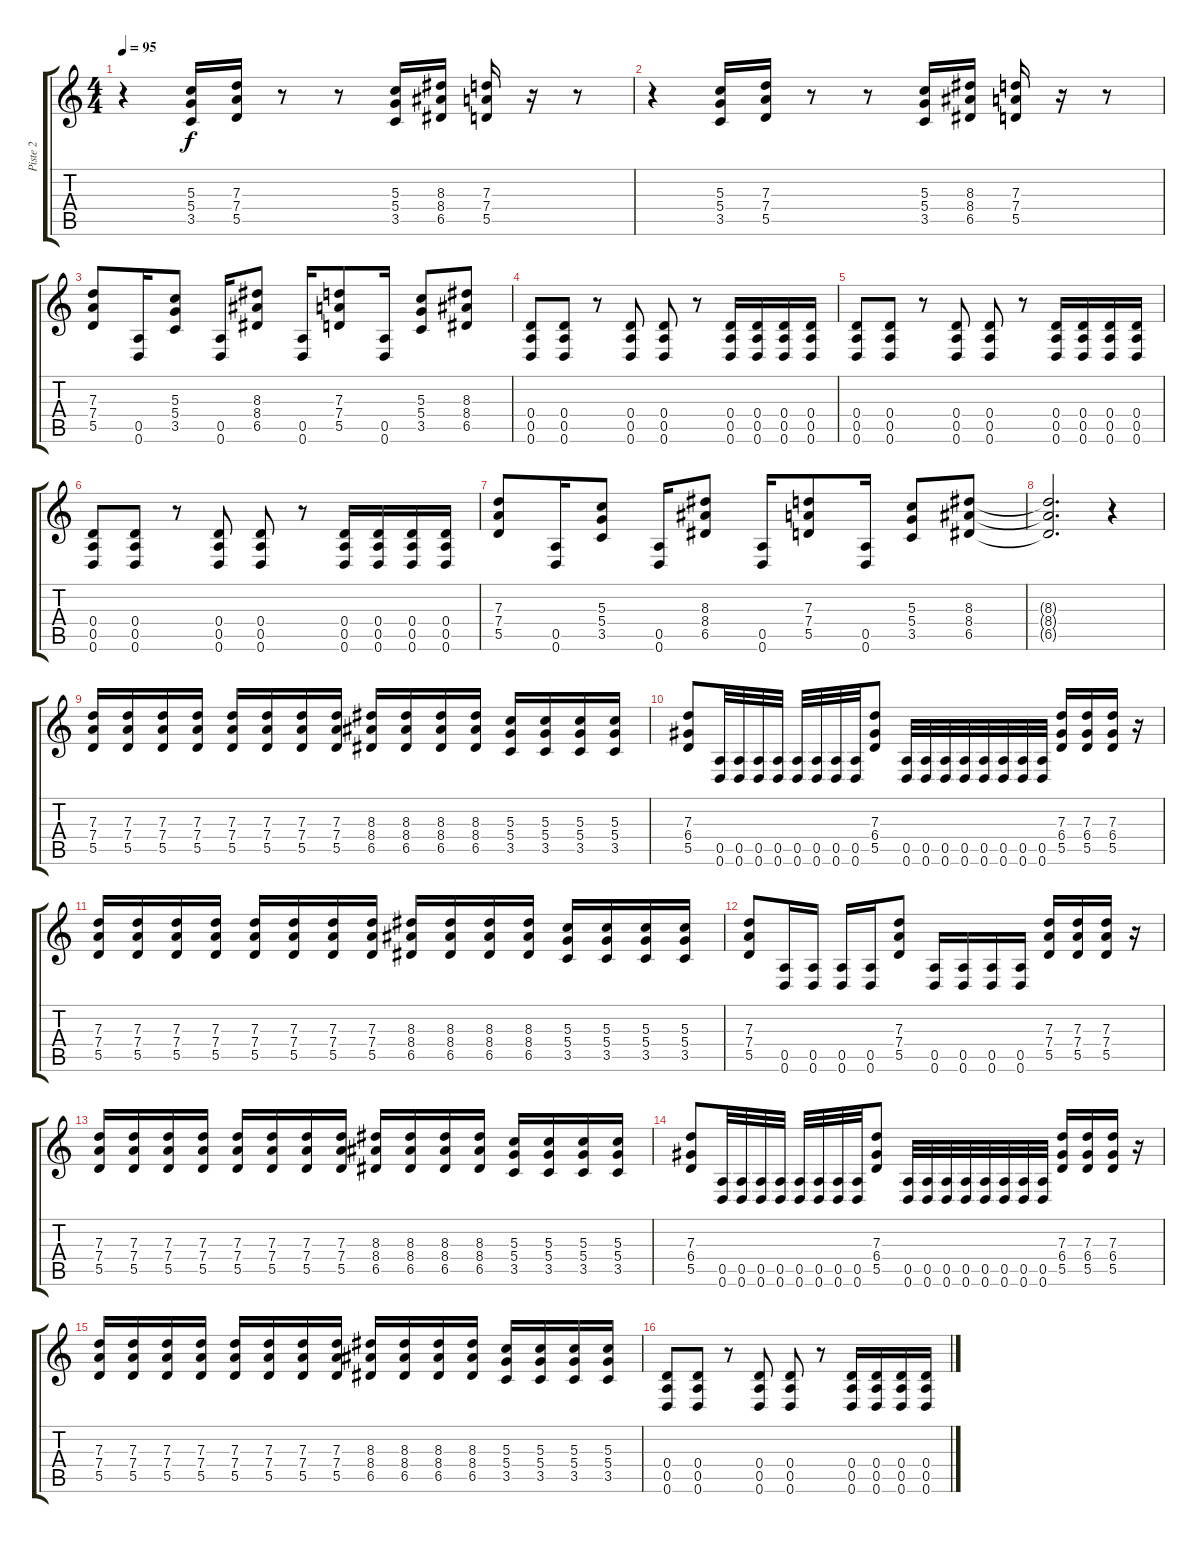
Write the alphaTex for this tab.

\track ("Piste 2" "Piste 2") {instrument distortionguitar}
\staff {score tabs}
\tuning (E4 B3 G3 D3 A2 D2) {hide}
\ts (4 4)
\tempo 95
\clef g2
\ks c
r.4{dy f} (5.3 5.4 3.5).16 (7.3 7.4 5.5).16 r.8 r.8 (5.3 5.4 3.5).16 (8.3 8.4 6.5).16 (7.3 7.4 5.5).16 r.16 r.8 |
r.4 (5.3 5.4 3.5).16 (7.3 7.4 5.5).16 r.8 r.8 (5.3 5.4 3.5).16 (8.3 8.4 6.5).16 (7.3 7.4 5.5).16 r.16 r.8 |
(7.3 7.4 5.5).8 (0.5 0.6).16 (5.3 5.4 3.5).8 (0.5 0.6).16 (8.3 8.4 6.5).8 (0.5 0.6).16 (7.3 7.4 5.5).8 (0.5 0.6).16 (5.3 5.4 3.5).8 (8.3 8.4 6.5).8 |
(0.4 0.5 0.6).8 (0.4 0.5 0.6).8 r.8 (0.4 0.5 0.6).8 (0.4 0.5 0.6).8 r.8 (0.4 0.5 0.6).16 (0.4 0.5 0.6).16 (0.4 0.5 0.6).16 (0.4 0.5 0.6).16 |
(0.4 0.5 0.6).8 (0.4 0.5 0.6).8 r.8 (0.4 0.5 0.6).8 (0.4 0.5 0.6).8 r.8 (0.4 0.5 0.6).16 (0.4 0.5 0.6).16 (0.4 0.5 0.6).16 (0.4 0.5 0.6).16 |
(0.4 0.5 0.6).8 (0.4 0.5 0.6).8 r.8 (0.4 0.5 0.6).8 (0.4 0.5 0.6).8 r.8 (0.4 0.5 0.6).16 (0.4 0.5 0.6).16 (0.4 0.5 0.6).16 (0.4 0.5 0.6).16 |
(7.3 7.4 5.5).8 (0.5 0.6).16 (5.3 5.4 3.5).8 (0.5 0.6).16 (8.3 8.4 6.5).8 (0.5 0.6).16 (7.3 7.4 5.5).8 (0.5 0.6).16 (5.3 5.4 3.5).8 (8.3 8.4 6.5).8 |
(8.3{t} 8.4{t} 6.5{t}).2{d} r.4 |
(7.3 7.4 5.5).16 (7.3 7.4 5.5).16 (7.3 7.4 5.5).16 (7.3 7.4 5.5).16 (7.3 7.4 5.5).16 (7.3 7.4 5.5).16 (7.3 7.4 5.5).16 (7.3 7.4 5.5).16 (8.3 8.4 6.5).16 (8.3 8.4 6.5).16 (8.3 8.4 6.5).16 (8.3 8.4 6.5).16 (5.3 5.4 3.5).16 (5.3 5.4 3.5).16 (5.3 5.4 3.5).16 (5.3 5.4 3.5).16 |
(7.3 6.4 5.5).8 (0.5 0.6).32 (0.5 0.6).32 (0.5 0.6).32 (0.5 0.6).32 (0.5 0.6).32 (0.5 0.6).32 (0.5 0.6).32 (0.5 0.6).32 (7.3 6.4 5.5).8 (0.5 0.6).32 (0.5 0.6).32 (0.5 0.6).32 (0.5 0.6).32 (0.5 0.6).32 (0.5 0.6).32 (0.5 0.6).32 (0.5 0.6).32 (7.3 6.4 5.5).16 (7.3 6.4 5.5).16 (7.3 6.4 5.5).16 r.16 |
(7.3 7.4 5.5).16 (7.3 7.4 5.5).16 (7.3 7.4 5.5).16 (7.3 7.4 5.5).16 (7.3 7.4 5.5).16 (7.3 7.4 5.5).16 (7.3 7.4 5.5).16 (7.3 7.4 5.5).16 (8.3 8.4 6.5).16 (8.3 8.4 6.5).16 (8.3 8.4 6.5).16 (8.3 8.4 6.5).16 (5.3 5.4 3.5).16 (5.3 5.4 3.5).16 (5.3 5.4 3.5).16 (5.3 5.4 3.5).16 |
(7.3 7.4 5.5).8 (0.5 0.6).16 (0.5 0.6).16 (0.5 0.6).16 (0.5 0.6).16 (7.3 7.4 5.5).8 (0.5 0.6).16 (0.5 0.6).16 (0.5 0.6).16 (0.5 0.6).16 (7.3 7.4 5.5).16 (7.3 7.4 5.5).16 (7.3 7.4 5.5).16 r.16 |
(7.3 7.4 5.5).16 (7.3 7.4 5.5).16 (7.3 7.4 5.5).16 (7.3 7.4 5.5).16 (7.3 7.4 5.5).16 (7.3 7.4 5.5).16 (7.3 7.4 5.5).16 (7.3 7.4 5.5).16 (8.3 8.4 6.5).16 (8.3 8.4 6.5).16 (8.3 8.4 6.5).16 (8.3 8.4 6.5).16 (5.3 5.4 3.5).16 (5.3 5.4 3.5).16 (5.3 5.4 3.5).16 (5.3 5.4 3.5).16 |
(7.3 6.4 5.5).8 (0.5 0.6).32 (0.5 0.6).32 (0.5 0.6).32 (0.5 0.6).32 (0.5 0.6).32 (0.5 0.6).32 (0.5 0.6).32 (0.5 0.6).32 (7.3 6.4 5.5).8 (0.5 0.6).32 (0.5 0.6).32 (0.5 0.6).32 (0.5 0.6).32 (0.5 0.6).32 (0.5 0.6).32 (0.5 0.6).32 (0.5 0.6).32 (7.3 6.4 5.5).16 (7.3 6.4 5.5).16 (7.3 6.4 5.5).16 r.16 |
(7.3 7.4 5.5).16 (7.3 7.4 5.5).16 (7.3 7.4 5.5).16 (7.3 7.4 5.5).16 (7.3 7.4 5.5).16 (7.3 7.4 5.5).16 (7.3 7.4 5.5).16 (7.3 7.4 5.5).16 (8.3 8.4 6.5).16 (8.3 8.4 6.5).16 (8.3 8.4 6.5).16 (8.3 8.4 6.5).16 (5.3 5.4 3.5).16 (5.3 5.4 3.5).16 (5.3 5.4 3.5).16 (5.3 5.4 3.5).16 |
(0.4 0.5 0.6).8 (0.4 0.5 0.6).8 r.8 (0.4 0.5 0.6).8 (0.4 0.5 0.6).8 r.8 (0.4 0.5 0.6).16 (0.4 0.5 0.6).16 (0.4 0.5 0.6).16 (0.4 0.5 0.6).16
